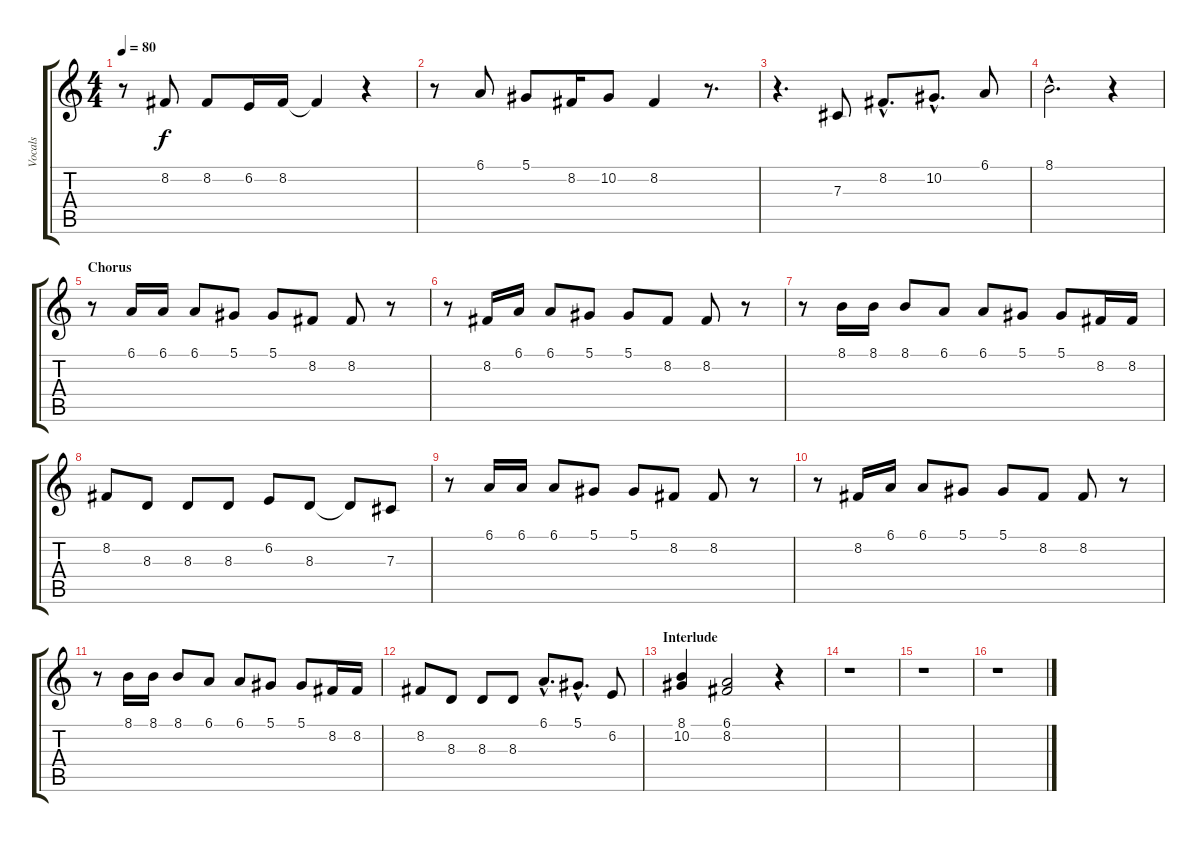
\track ("Vocals" "Vocals") {instrument viola}
\staff {score tabs}
\tuning (Eb4 Bb3 Gb3 Db3 Ab2 Eb2) {hide}
\ts (4 4)
\tempo 80
\clef g2
\ks c
r.8{dy f} 8.2.8 8.2.8 6.2.16 8.2.16 8.2{t}.4 r.4 |
r.8 6.1.8 5.1.8 8.2.16 10.2.8 8.2.4 r.8{d} |
r.4{d} 7.3.8 8.2{hac}.8{d} 10.2{hac}.8{d} 6.1.8 |
8.1{hac}.2{d} r.4 |
\section ("" "Chorus")
r.8 6.1.16 6.1.16 6.1.8 5.1.8 5.1.8 8.2.8 8.2.8 r.8 |
r.8 8.2.16 6.1.16 6.1.8 5.1.8 5.1.8 8.2.8 8.2.8 r.8 |
r.8 8.1.16 8.1.16 8.1.8 6.1.8 6.1.8 5.1.8 5.1.8 8.2.16 8.2.16 |
8.2.8 8.3.8 8.3.8 8.3.8 6.2.8 8.3.8 8.3{t}.8 7.3.8 |
r.8 6.1.16 6.1.16 6.1.8 5.1.8 5.1.8 8.2.8 8.2.8 r.8 |
r.8 8.2.16 6.1.16 6.1.8 5.1.8 5.1.8 8.2.8 8.2.8 r.8 |
r.8 8.1.16 8.1.16 8.1.8 6.1.8 6.1.8 5.1.8 5.1.8 8.2.16 8.2.16 |
8.2.8 8.3.8 8.3.8 8.3.8 6.1{hac}.8{d} 5.1{hac}.8{d} 6.2.8 |
\section ("" "Interlude")
(8.1 10.2).4 (6.1 8.2).2 r.4 |
r.1 |
r.1 |
r.1
